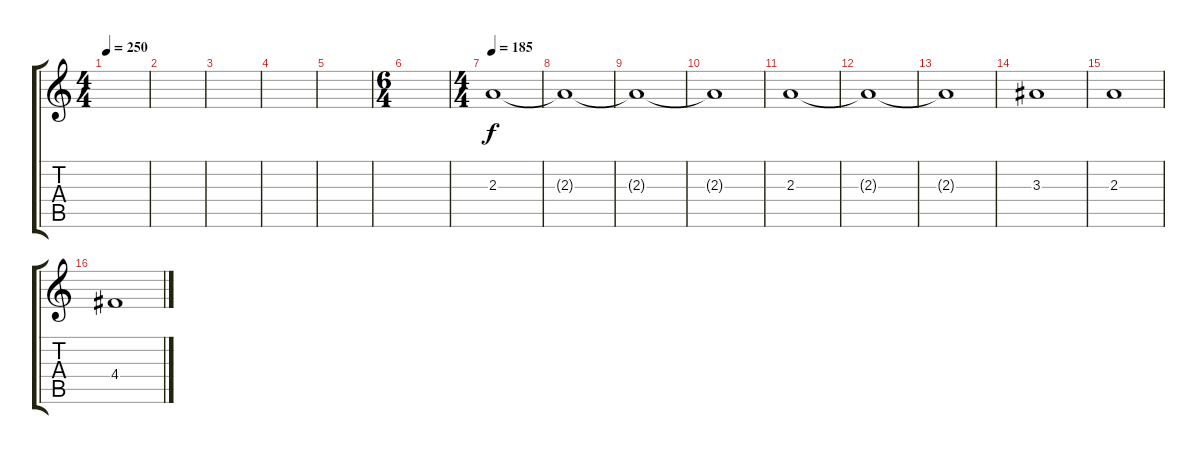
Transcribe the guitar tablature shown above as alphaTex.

\track "" {instrument churchorgan}
\staff {score tabs}
\tuning (E5 B4 G4 D4 A3 E3) {hide}
\ts (4 4)
\tempo 250
\clef g2
\ks c
|
|
|
|
|
\ts (6 4)
|
\ts (4 4)
\tempo 185
2.3.1 |
2.3{t}.1 |
2.3{t}.1 |
2.3{t}.1 |
2.3.1 |
2.3{t}.1 |
2.3{t}.1 |
3.3.1 |
2.3.1 |
4.4.1
